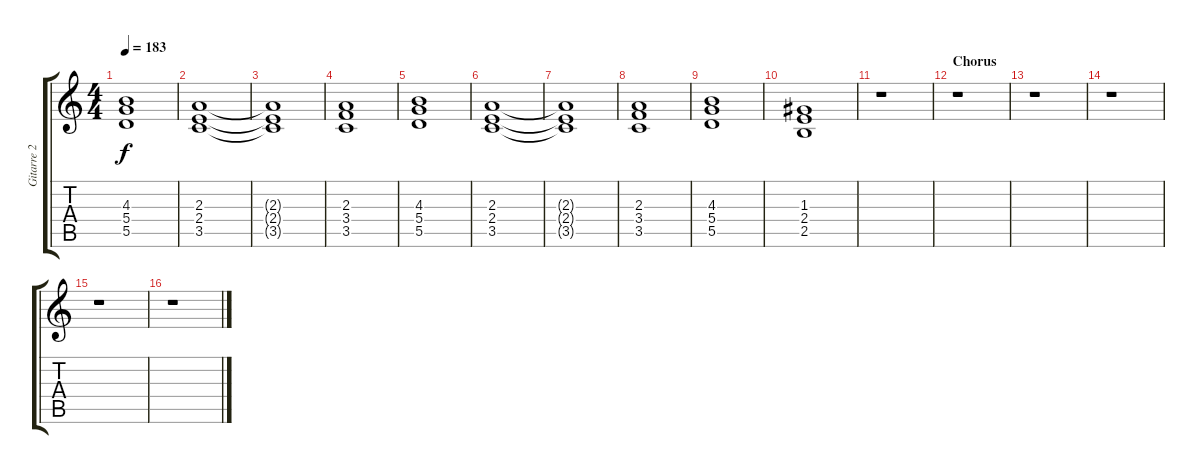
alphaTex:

\track ("Gitarre 2 - Farin Urlaub" "Gitarre 2 ") {instrument electricguitarclean}
\staff {score tabs}
\tuning (E4 B3 G3 D3 A2 D2) {hide}
\ts (4 4)
\tempo 183
\clef g2
\ks c
(4.3 5.4 5.5).1{dy f} |
(2.3 2.4 3.5).1 |
(2.3{t} 2.4{t} 3.5{t}).1 |
(2.3 3.4 3.5).1 |
(4.3 5.4 5.5).1 |
(2.3 2.4 3.5).1 |
(2.3{t} 2.4{t} 3.5{t}).1 |
(2.3 3.4 3.5).1 |
(4.3 5.4 5.5).1 |
(1.3 2.4 2.5).1 |
r.1 |
\section ("" "Chorus")
r.1 |
r.1 |
r.1 |
r.1 |
r.1
